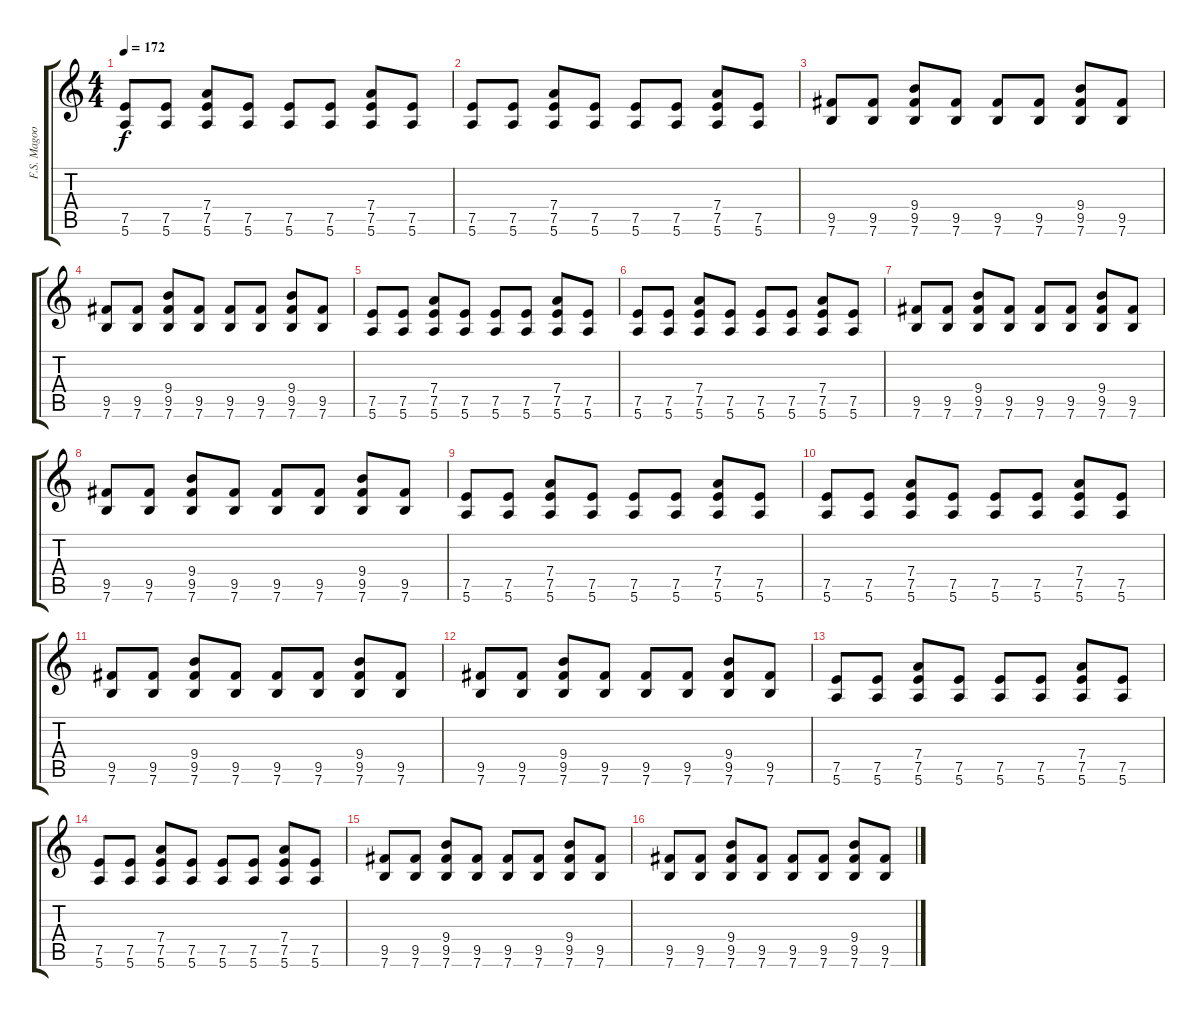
\track ("F.S. Magoo" "F.S. Magoo") {instrument distortionguitar}
\staff {score tabs}
\tuning (E4 B3 G3 D3 A2 E2) {hide}
\ts (4 4)
\tempo 172
\clef g2
\ks c
(7.5 5.6).8{dy f} (7.5 5.6).8 (7.4 7.5 5.6).8 (7.5 5.6).8 (7.5 5.6).8 (7.5 5.6).8 (7.4 7.5 5.6).8 (7.5 5.6).8 |
(7.5 5.6).8 (7.5 5.6).8 (7.4 7.5 5.6).8 (7.5 5.6).8 (7.5 5.6).8 (7.5 5.6).8 (7.4 7.5 5.6).8 (7.5 5.6).8 |
(9.5 7.6).8 (9.5 7.6).8 (9.4 9.5 7.6).8 (9.5 7.6).8 (9.5 7.6).8 (9.5 7.6).8 (9.4 9.5 7.6).8 (9.5 7.6).8 |
(9.5 7.6).8 (9.5 7.6).8 (9.4 9.5 7.6).8 (9.5 7.6).8 (9.5 7.6).8 (9.5 7.6).8 (9.4 9.5 7.6).8 (9.5 7.6).8 |
(7.5 5.6).8 (7.5 5.6).8 (7.4 7.5 5.6).8 (7.5 5.6).8 (7.5 5.6).8 (7.5 5.6).8 (7.4 7.5 5.6).8 (7.5 5.6).8 |
(7.5 5.6).8 (7.5 5.6).8 (7.4 7.5 5.6).8 (7.5 5.6).8 (7.5 5.6).8 (7.5 5.6).8 (7.4 7.5 5.6).8 (7.5 5.6).8 |
(9.5 7.6).8 (9.5 7.6).8 (9.4 9.5 7.6).8 (9.5 7.6).8 (9.5 7.6).8 (9.5 7.6).8 (9.4 9.5 7.6).8 (9.5 7.6).8 |
(9.5 7.6).8 (9.5 7.6).8 (9.4 9.5 7.6).8 (9.5 7.6).8 (9.5 7.6).8 (9.5 7.6).8 (9.4 9.5 7.6).8 (9.5 7.6).8 |
(7.5 5.6).8 (7.5 5.6).8 (7.4 7.5 5.6).8 (7.5 5.6).8 (7.5 5.6).8 (7.5 5.6).8 (7.4 7.5 5.6).8 (7.5 5.6).8 |
(7.5 5.6).8 (7.5 5.6).8 (7.4 7.5 5.6).8 (7.5 5.6).8 (7.5 5.6).8 (7.5 5.6).8 (7.4 7.5 5.6).8 (7.5 5.6).8 |
(9.5 7.6).8 (9.5 7.6).8 (9.4 9.5 7.6).8 (9.5 7.6).8 (9.5 7.6).8 (9.5 7.6).8 (9.4 9.5 7.6).8 (9.5 7.6).8 |
(9.5 7.6).8 (9.5 7.6).8 (9.4 9.5 7.6).8 (9.5 7.6).8 (9.5 7.6).8 (9.5 7.6).8 (9.4 9.5 7.6).8 (9.5 7.6).8 |
(7.5 5.6).8 (7.5 5.6).8 (7.4 7.5 5.6).8 (7.5 5.6).8 (7.5 5.6).8 (7.5 5.6).8 (7.4 7.5 5.6).8 (7.5 5.6).8 |
(7.5 5.6).8 (7.5 5.6).8 (7.4 7.5 5.6).8 (7.5 5.6).8 (7.5 5.6).8 (7.5 5.6).8 (7.4 7.5 5.6).8 (7.5 5.6).8 |
(9.5 7.6).8 (9.5 7.6).8 (9.4 9.5 7.6).8 (9.5 7.6).8 (9.5 7.6).8 (9.5 7.6).8 (9.4 9.5 7.6).8 (9.5 7.6).8 |
(9.5 7.6).8 (9.5 7.6).8 (9.4 9.5 7.6).8 (9.5 7.6).8 (9.5 7.6).8 (9.5 7.6).8 (9.4 9.5 7.6).8 (9.5 7.6).8
